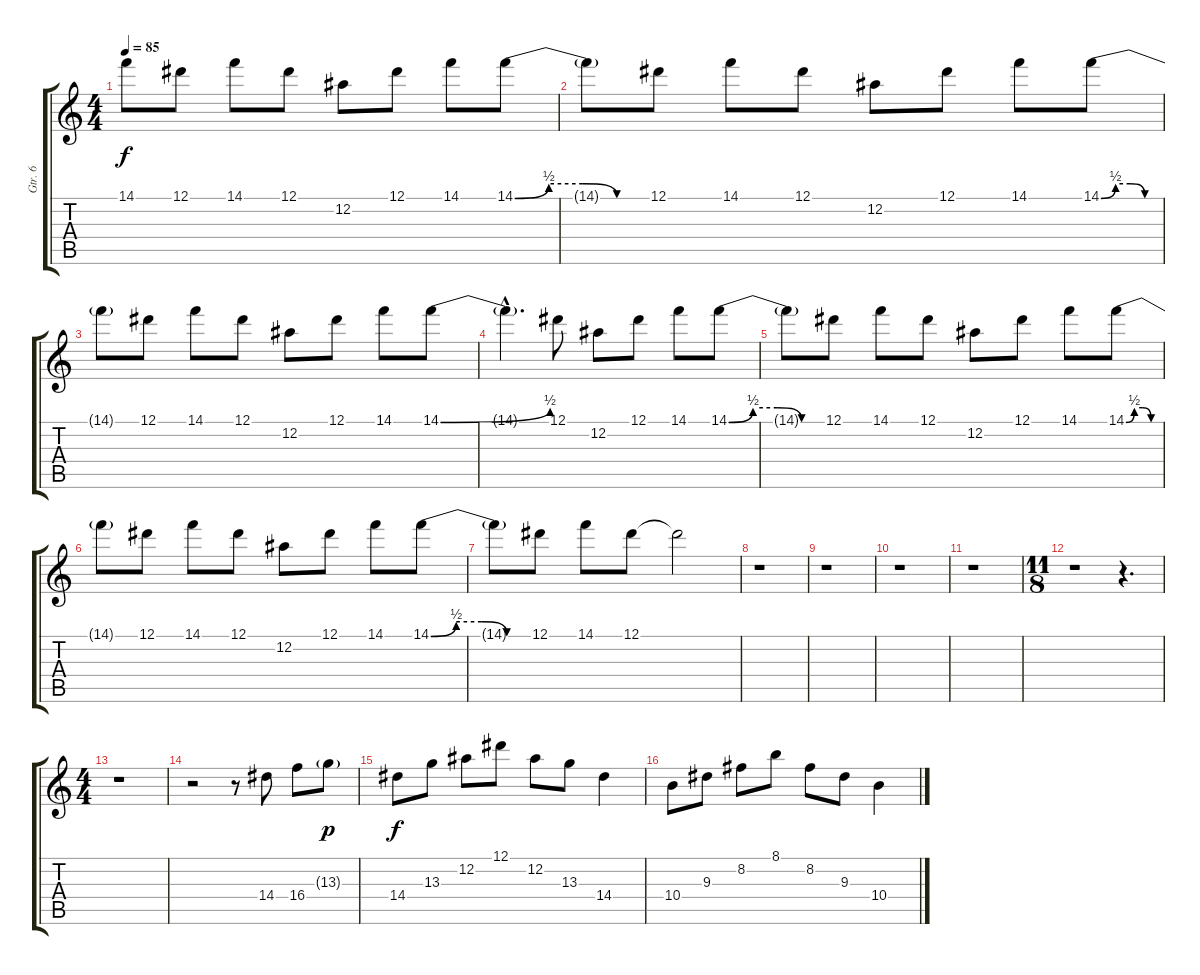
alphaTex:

\track ("Gtr. 6" "Gtr. 6") {instrument distortionguitar}
\staff {score tabs}
\tuning (Eb4 Bb3 Gb3 Db3 Ab2 Eb2) {hide}
\ts (4 4)
\tempo 85
\clef g2
\ks c
14.1{t}.8{dy f} 12.1.8 14.1.8 12.1.8 12.2.8 12.1.8 14.1.8 14.1{be (custom 0 0 15 2 30 2 45 0 60 0)}.8 |
14.1{t}.8 12.1.8 14.1.8 12.1.8 12.2.8 12.1.8 14.1.8 14.1{be (custom 0 0 15 2 30 2 45 0 60 0)}.8 |
14.1{t}.8 12.1.8 14.1.8 12.1.8 12.2.8 12.1.8 14.1.8 14.1{be (bend 0 0 60 2)}.8 |
14.1{hac t}.4{d} 12.1.8 12.2.8 12.1.8 14.1.8 14.1{be (custom 0 0 15 2 30 2 45 0 60 0)}.8 |
14.1{t}.8 12.1.8 14.1.8 12.1.8 12.2.8 12.1.8 14.1.8 14.1{be (custom 0 0 15 2 30 2 45 0 60 0)}.8 |
14.1{t}.8 12.1.8 14.1.8 12.1.8 12.2.8 12.1.8 14.1.8 14.1{be (custom 0 0 15 2 30 2 45 0 60 0)}.8 |
14.1{t}.8 12.1.8 14.1.8 12.1.8 12.1{t}.2 |
r.1 |
r.1 |
r.1 |
r.1 |
\ts (11 8)
r.1 r.4{d} |
\ts (4 4)
r.1 |
r.2{volume 10 balance 13 instrument electricguitarjazz} r.8 14.4.8 16.4.8 13.3{g}.8{dy p} |
14.4.8{dy f} 13.3.8 12.2.8 12.1.8 12.2.8 13.3.8 14.4.4 |
10.4.8 9.3.8 8.2.8 8.1.8 8.2.8 9.3.8 10.4.4
